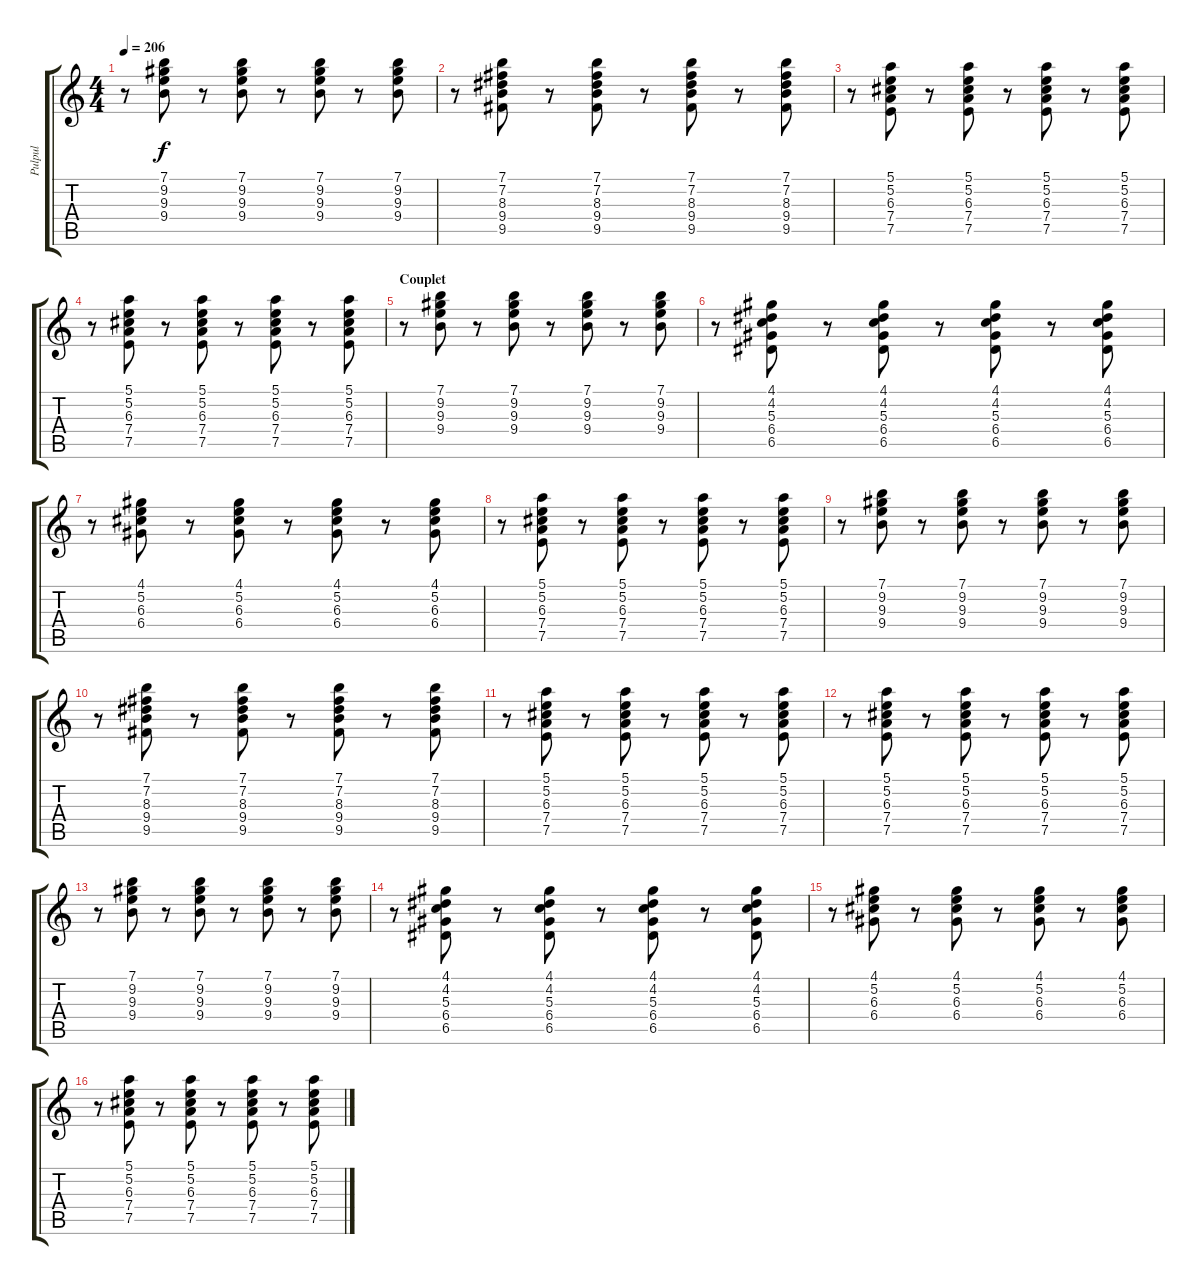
\track ("Pulpul" "Pulpul") {instrument electricguitarmuted}
\staff {score tabs}
\tuning (E4 B3 G3 D3 A2 E2) {hide}
\ts (4 4)
\tempo 206
\clef g2
\ks c
r.8{dy f} (7.1 9.2 9.3 9.4).8 r.8 (7.1 9.2 9.3 9.4).8 r.8 (7.1 9.2 9.3 9.4).8 r.8 (7.1 9.2 9.3 9.4).8 |
r.8 (7.1 7.2 8.3 9.4 9.5).8 r.8 (7.1 7.2 8.3 9.4 9.5).8 r.8 (7.1 7.2 8.3 9.4 9.5).8 r.8 (7.1 7.2 8.3 9.4 9.5).8 |
r.8 (5.1 5.2 6.3 7.4 7.5).8 r.8 (5.1 5.2 6.3 7.4 7.5).8 r.8 (5.1 5.2 6.3 7.4 7.5).8 r.8 (5.1 5.2 6.3 7.4 7.5).8 |
r.8 (5.1 5.2 6.3 7.4 7.5).8 r.8 (5.1 5.2 6.3 7.4 7.5).8 r.8 (5.1 5.2 6.3 7.4 7.5).8 r.8 (5.1 5.2 6.3 7.4 7.5).8 |
\section ("" "Couplet")
r.8 (7.1 9.2 9.3 9.4).8 r.8 (7.1 9.2 9.3 9.4).8 r.8 (7.1 9.2 9.3 9.4).8 r.8 (7.1 9.2 9.3 9.4).8 |
r.8 (4.1 4.2 5.3 6.4 6.5).8 r.8 (4.1 4.2 5.3 6.4 6.5).8 r.8 (4.1 4.2 5.3 6.4 6.5).8 r.8 (4.1 4.2 5.3 6.4 6.5).8 |
r.8 (4.1 5.2 6.3 6.4).8 r.8 (4.1 5.2 6.3 6.4).8 r.8 (4.1 5.2 6.3 6.4).8 r.8 (4.1 5.2 6.3 6.4).8 |
r.8 (5.1 5.2 6.3 7.4 7.5).8 r.8 (5.1 5.2 6.3 7.4 7.5).8 r.8 (5.1 5.2 6.3 7.4 7.5).8 r.8 (5.1 5.2 6.3 7.4 7.5).8 |
r.8 (7.1 9.2 9.3 9.4).8 r.8 (7.1 9.2 9.3 9.4).8 r.8 (7.1 9.2 9.3 9.4).8 r.8 (7.1 9.2 9.3 9.4).8 |
r.8 (7.1 7.2 8.3 9.4 9.5).8 r.8 (7.1 7.2 8.3 9.4 9.5).8 r.8 (7.1 7.2 8.3 9.4 9.5).8 r.8 (7.1 7.2 8.3 9.4 9.5).8 |
r.8 (5.1 5.2 6.3 7.4 7.5).8 r.8 (5.1 5.2 6.3 7.4 7.5).8 r.8 (5.1 5.2 6.3 7.4 7.5).8 r.8 (5.1 5.2 6.3 7.4 7.5).8 |
r.8 (5.1 5.2 6.3 7.4 7.5).8 r.8 (5.1 5.2 6.3 7.4 7.5).8 r.8 (5.1 5.2 6.3 7.4 7.5).8 r.8 (5.1 5.2 6.3 7.4 7.5).8 |
r.8 (7.1 9.2 9.3 9.4).8 r.8 (7.1 9.2 9.3 9.4).8 r.8 (7.1 9.2 9.3 9.4).8 r.8 (7.1 9.2 9.3 9.4).8 |
r.8 (4.1 4.2 5.3 6.4 6.5).8 r.8 (4.1 4.2 5.3 6.4 6.5).8 r.8 (4.1 4.2 5.3 6.4 6.5).8 r.8 (4.1 4.2 5.3 6.4 6.5).8 |
r.8 (4.1 5.2 6.3 6.4).8 r.8 (4.1 5.2 6.3 6.4).8 r.8 (4.1 5.2 6.3 6.4).8 r.8 (4.1 5.2 6.3 6.4).8 |
r.8 (5.1 5.2 6.3 7.4 7.5).8 r.8 (5.1 5.2 6.3 7.4 7.5).8 r.8 (5.1 5.2 6.3 7.4 7.5).8 r.8 (5.1 5.2 6.3 7.4 7.5).8
